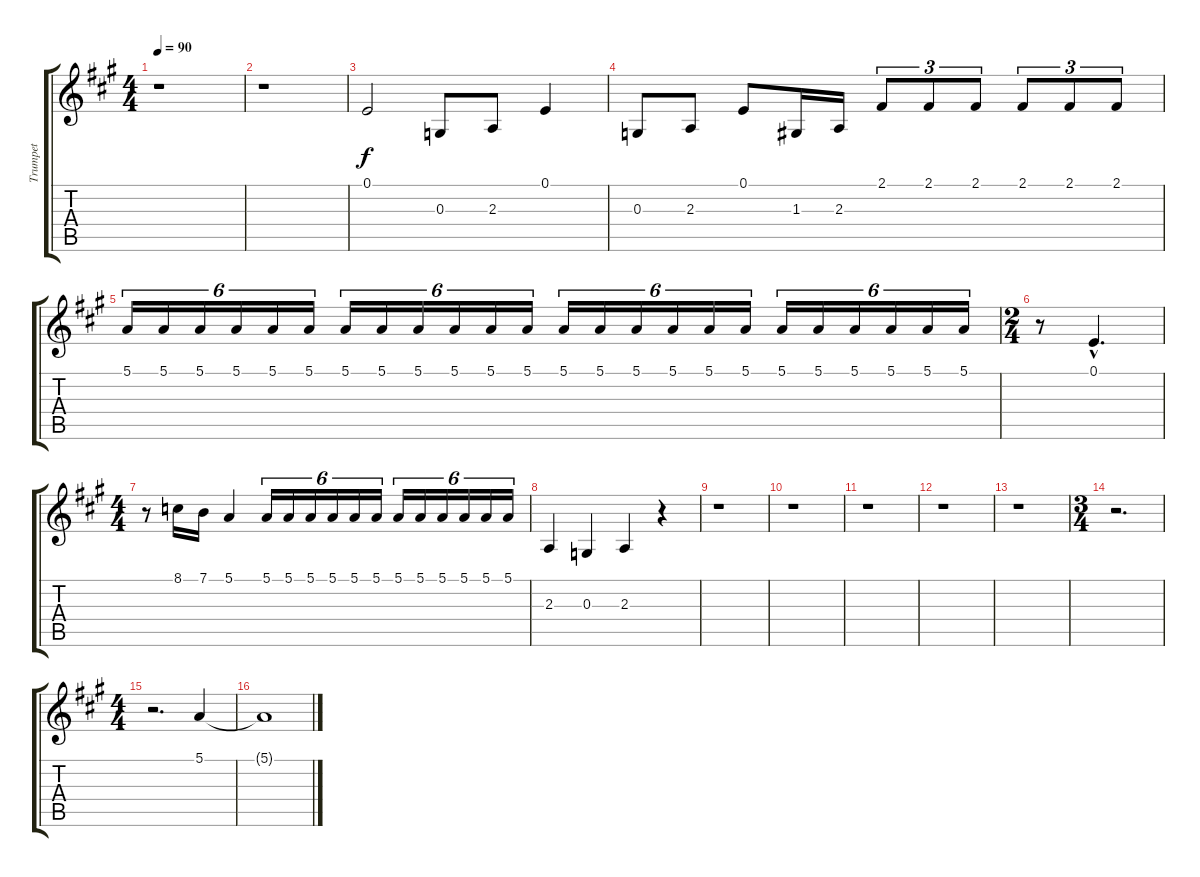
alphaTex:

\track ("Trumpet" "Trumpet") {instrument trumpet}
\staff {score tabs}
\tuning (E4 B3 G3 D3 A2 E2) {hide}
\ts (4 4)
\tempo 90
\clef g2
\ks a
r.1{dy f} |
r.1 |
0.1.2 0.3.8 2.3.8 0.1.4 |
0.3.8 2.3.8 0.1.8 1.3.16 2.3.16 2.1.8{tu (3 2)} 2.1.8{tu (3 2)} 2.1.8{tu (3 2)} 2.1.8{tu (3 2)} 2.1.8{tu (3 2)} 2.1.8{tu (3 2)} |
5.1.16{tu (6 4)} 5.1.16{tu (6 4)} 5.1.16{tu (6 4)} 5.1.16{tu (6 4)} 5.1.16{tu (6 4)} 5.1.16{tu (6 4)} 5.1.16{tu (6 4)} 5.1.16{tu (6 4)} 5.1.16{tu (6 4)} 5.1.16{tu (6 4)} 5.1.16{tu (6 4)} 5.1.16{tu (6 4)} 5.1.16{tu (6 4)} 5.1.16{tu (6 4)} 5.1.16{tu (6 4)} 5.1.16{tu (6 4)} 5.1.16{tu (6 4)} 5.1.16{tu (6 4)} 5.1.16{tu (6 4)} 5.1.16{tu (6 4)} 5.1.16{tu (6 4)} 5.1.16{tu (6 4)} 5.1.16{tu (6 4)} 5.1.16{tu (6 4)} |
\ts (2 4)
r.8 0.1{hac}.4{d} |
\ts (4 4)
r.8 8.1.16 7.1.16 5.1.4 5.1.16{tu (6 4)} 5.1.16{tu (6 4)} 5.1.16{tu (6 4)} 5.1.16{tu (6 4)} 5.1.16{tu (6 4)} 5.1.16{tu (6 4)} 5.1.16{tu (6 4)} 5.1.16{tu (6 4)} 5.1.16{tu (6 4)} 5.1.16{tu (6 4)} 5.1.16{tu (6 4)} 5.1.16{tu (6 4)} |
2.3.4 0.3.4 2.3.4 r.4 |
r.1 |
r.1 |
r.1 |
r.1 |
r.1 |
\ts (3 4)
r.2{d} |
\ts (4 4)
r.2{d} 5.1.4 |
5.1{t}.1
